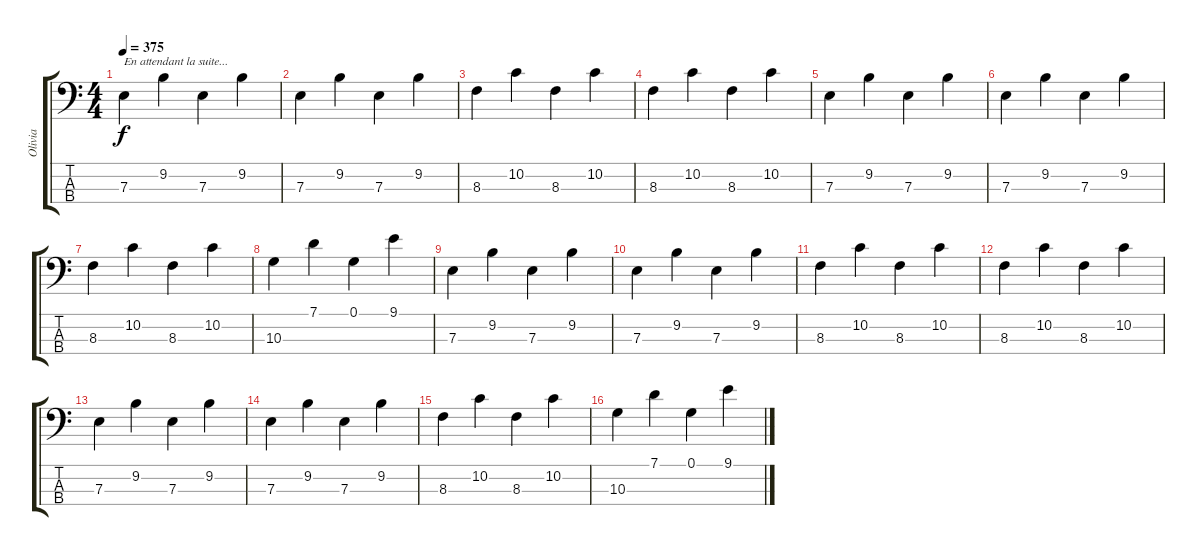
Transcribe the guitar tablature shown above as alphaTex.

\track ("Olivia" "Olivia") {instrument electricbassfinger}
\staff {score tabs}
\tuning (G2 D2 A1 E1) {hide}
\ts (4 4)
\tempo 375
\clef f4
\ks c
7.3.4{txt "En attendant la suite..." dy f} 9.2.4 7.3.4 9.2.4 |
7.3.4 9.2.4 7.3.4 9.2.4 |
8.3.4 10.2.4 8.3.4 10.2.4 |
8.3.4 10.2.4 8.3.4 10.2.4 |
7.3.4 9.2.4 7.3.4 9.2.4 |
7.3.4 9.2.4 7.3.4 9.2.4 |
8.3.4 10.2.4 8.3.4 10.2.4 |
10.3.4 7.1.4 0.1.4 9.1.4 |
7.3.4 9.2.4 7.3.4 9.2.4 |
7.3.4 9.2.4 7.3.4 9.2.4 |
8.3.4 10.2.4 8.3.4 10.2.4 |
8.3.4 10.2.4 8.3.4 10.2.4 |
7.3.4 9.2.4 7.3.4 9.2.4 |
7.3.4 9.2.4 7.3.4 9.2.4 |
8.3.4 10.2.4 8.3.4 10.2.4 |
10.3.4 7.1.4 0.1.4 9.1.4
